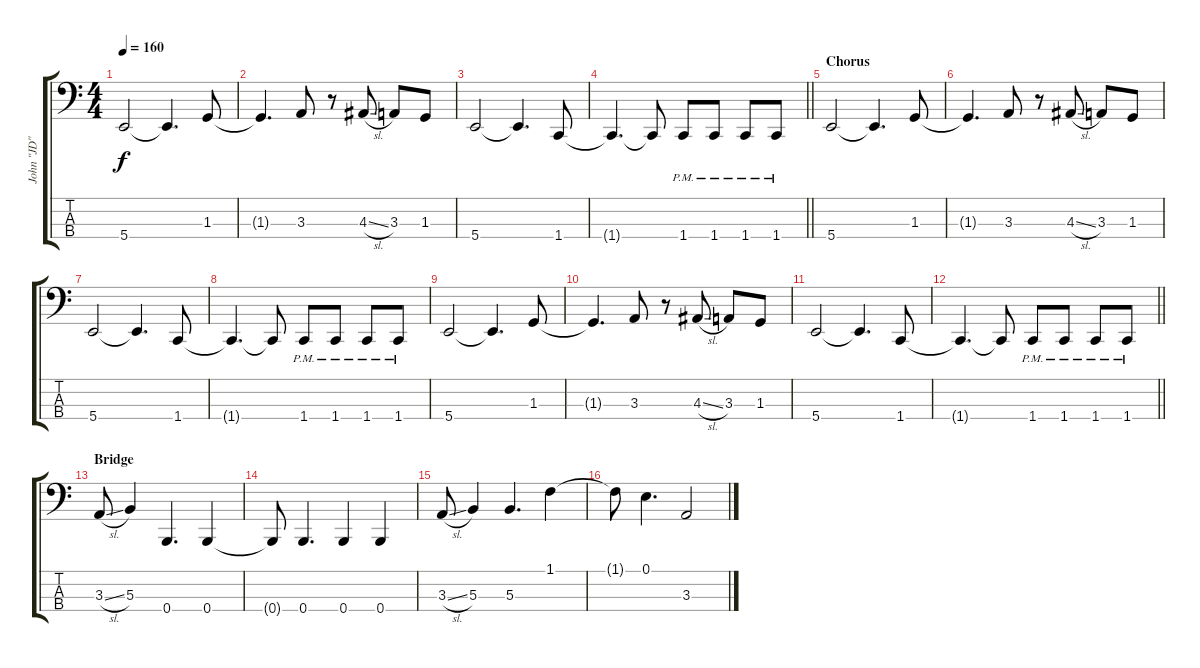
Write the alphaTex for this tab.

\track ("John \"JD\" DeServio" "John \"JD\" ") {instrument electricbassfinger}
\staff {score tabs}
\tuning (E2 B1 Gb1 B0) {hide}
\ts (4 4)
\tempo 160
\clef f4
\ks c
5.4.2{dy f} 5.4{t}.4{d} 1.3.8 |
1.3{t}.4{d} 3.3.8 r.8 4.3{sl}.8 3.3.8 1.3.8 |
5.4.2 5.4{t}.4{d} 1.4.8 |
\barLineRight lightlight
1.4{t}.4{d} 1.4{t}.8 1.4{pm}.8 1.4{pm}.8 1.4{pm}.8 1.4{pm}.8 |
\section ("" "Chorus")
5.4.2 5.4{t}.4{d} 1.3.8 |
1.3{t}.4{d} 3.3.8 r.8 4.3{sl}.8 3.3.8 1.3.8 |
5.4.2 5.4{t}.4{d} 1.4.8 |
1.4{t}.4{d} 1.4{t}.8 1.4{pm}.8 1.4{pm}.8 1.4{pm}.8 1.4{pm}.8 |
5.4.2 5.4{t}.4{d} 1.3.8 |
1.3{t}.4{d} 3.3.8 r.8 4.3{sl}.8 3.3.8 1.3.8 |
5.4.2 5.4{t}.4{d} 1.4.8 |
\barLineRight lightlight
1.4{t}.4{d} 1.4{t}.8 1.4{pm}.8 1.4{pm}.8 1.4{pm}.8 1.4{pm}.8 |
\section ("" "Bridge")
3.3{sl}.8 5.3.4 0.4.4{d} 0.4.4 |
0.4{t}.8 0.4.4{d} 0.4.4 0.4.4 |
3.3{sl}.8 5.3.4 5.3.4{d} 1.1.4 |
1.1{t}.8 0.1.4{d} 3.3.2
